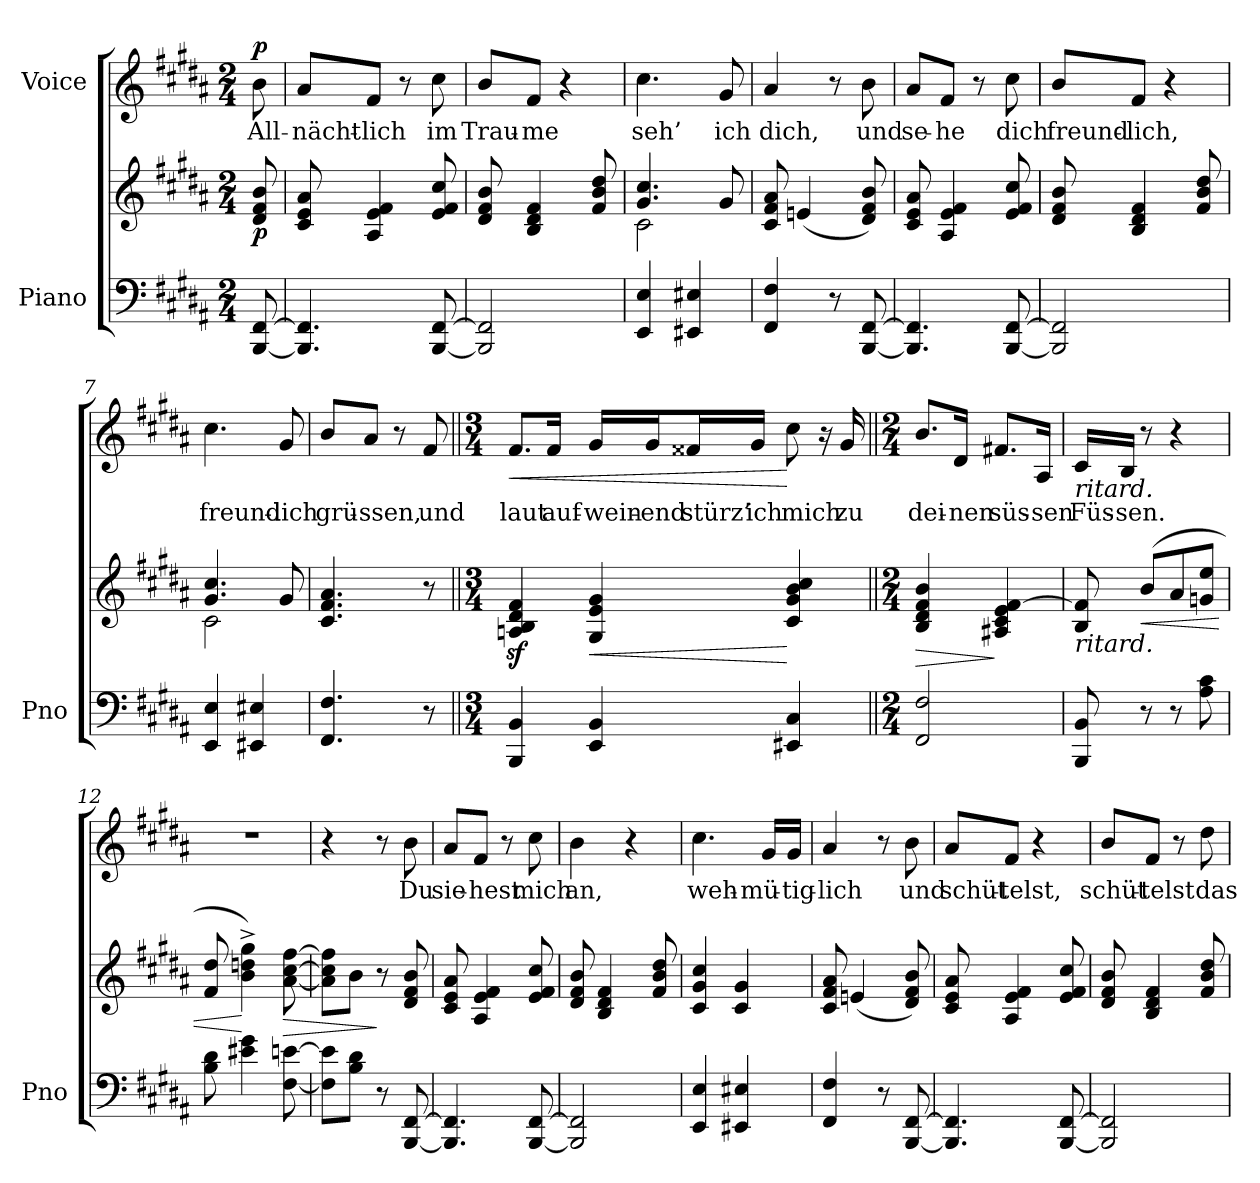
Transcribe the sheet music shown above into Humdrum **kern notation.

**kern	**kern	**dynam	**kern	**text	**dynam
*part2	*part2	*part2	*part1	*part1	*part1
*staff3	*staff2	*staff2/3	*staff1	*staff1	*staff1
*I"Piano	*	*	*I"Voice	*	*
*I'Pno	*	*	*	*	*
*clefF4	*clefG2	*	*clefG2	*	*
*k[f#c#g#d#a#]	*k[f#c#g#d#a#]	*	*k[f#c#g#d#a#]	*	*
*M2/4	*M2/4	*	*M2/4	*	*
=	=	=	=	=	=
!	!	!LO:DY:b	!	!LO:LY:b	!LO:DY:a
[8BBB/ [8FF#/	8d#/ 8f#/ 8b/	p	8b\	All-	p
=1	=1	=1	=1	=1	=1
!	!	!	!	!LO:LY:b	!
4.BBB/] 4.FF#/]	8c#/ 8e/ 8a#/	.	8a#/L	-nächt-	.
!	!	!	!	!LO:LY:b	!
.	4A#/ 4e/ 4f#/	.	8f#/J	-lich	.
.	.	.	8r	.	.
!	!	!	!	!LO:LY:b	!
[8BBB/ [8FF#/	8e/ 8f#/ 8cc#/	.	8cc#\	im	.
=2	=2	=2	=2	=2	=2
!	!	!	!	!LO:LY:b	!
2BBB/] 2FF#/]	8d#/ 8f#/ 8b/	.	8b/L	Trau-	.
!	!	!	!	!LO:LY:b	!
.	4B/ 4d#/ 4f#/	.	8f#/J	-me	.
.	.	.	4r	.	.
.	8f#/ 8b/ 8dd#/	.	.	.	.
=3	=3	=3	=3	=3	=3
*	*^	*	*	*	*
!	!	!	!	!	!LO:LY:b	!
4EE/ 4E/	4.g#/ 4.cc#/	2c#\	.	4.cc#\	seh’	.
4EE#X/ 4E#X/	.	.	.	.	.	.
!	!	!	!	!	!LO:LY:b	!
.	8g#/	.	.	8g#/	ich	.
*	*v	*v	*	*	*	*
=4	=4	=4	=4	=4	=4
!	!	!	!	!LO:LY:b	!
4FF#/ 4F#/	8c#/ 8f#/ 8a#/	.	4a#/	dich,	.
.	(4en/	.	.	.	.
8r	.	.	8r	.	.
!	!	!	!	!LO:LY:b	!
[8BBB/ [8FF#/	8d#/ 8f#/ 8b/)	.	8b\	und	.
!!LO:LB:g=z
=5	=5	=5	=5	=5	=5
!	!	!	!	!LO:LY:b	!
4.BBB/] 4.FF#/]	8c#/ 8e/ 8a#/	.	8a#/L	se-	.
!	!	!	!	!LO:LY:b	!
.	4A#/ 4e/ 4f#/	.	8f#/J	-he	.
.	.	.	8r	.	.
!	!	!	!	!LO:LY:b	!
[8BBB/ [8FF#/	8e/ 8f#/ 8cc#/	.	8cc#\	dich	.
=6	=6	=6	=6	=6	=6
!	!	!	!	!LO:LY:b	!
2BBB/] 2FF#/]	8d#/ 8f#/ 8b/	.	8b/L	freund-	.
!	!	!	!	!LO:LY:b	!
.	4B/ 4d#/ 4f#/	.	8f#/J	-lich,	.
.	.	.	4r	.	.
.	8f#/ 8b/ 8dd#/	.	.	.	.
=7	=7	=7	=7	=7	=7
*	*^	*	*	*	*
!	!	!	!	!	!LO:LY:b	!
4EE/ 4E/	4.g#/ 4.cc#/	2c#\	.	4.cc#\	freund-	.
4EE#X/ 4E#X/	.	.	.	.	.	.
!	!	!	!	!	!LO:LY:b	!
.	8g#/	.	.	8g#/	-lich	.
*	*v	*v	*	*	*	*
=8	=8	=8	=8	=8	=8
!	!	!	!	!LO:LY:b	!
4.FF#/ 4.F#/	4.c#/ 4.f#/ 4.a#/	.	8b/L	grü-	.
!	!	!	!	!LO:LY:b	!
.	.	.	8a#/J	-ssen,	.
.	.	.	8r	.	.
!	!	!	!	!LO:LY:b	!
8r	8r	.	8f#/	und	.
=9||	=9||	=9||	=9||	=9||	=9||
*M3/4	*M3/4	*	*M3/4	*	*
!	!	!	!	!LO:LY:b	!LO:HP:b
4BBB/ 4BB/	4An/z< 4B/z< 4d#/z< 4f#/z<	.	8.f#/L	laut	<
!	!	!	!	!LO:LY:b	!
.	.	.	16f#/Jk	auf-	.
!	!	!LO:HP:b	!	!LO:LY:b	!
4EE/ 4BB/	4G#/ 4e/ 4g#/	<	16g#/LL	-wein-	.
!	!	!	!	!LO:LY:b	!
.	.	.	16g#/J	-end	.
!	!	!	!	!LO:LY:b	!
.	.	.	16f##X/L	stürz’	.
!	!	!	!	!LO:LY:b	!
.	.	.	16g#/JJ	ich	.
!	!	!	!	!LO:LY:b	!
4EE#X/ 4C#/	4c#/ 4g#/ 4b/ 4cc#/	[	8cc#\	mich	[
.	.	.	16r	.	.
!	!	!	!	!LO:LY:b	!
.	.	.	16g#/	zu	.
!!LO:LB:g=z
=10||	=10||	=10||	=10||	=10||	=10||
*M2/4	*M2/4	*	*M2/4	*	*
!	!	!LO:HP:b	!	!LO:LY:b	!
2FF#/ 2F#/	4B/ 4d#/ 4f#/ 4b/	>	8.b/L	dei-	.
!	!	!	!	!LO:LY:b	!
.	.	.	16d#/Jk	-nen	.
!	!	!	!	!LO:LY:b	!
.	4A#X/ 4c#/ 4e/ [4f#/	]	8.f#X/L	süs-	.
!	!	!	!	!LO:LY:b	!
.	.	.	16A#/Jk	-sen	.
=11	=11	=11	=11	=11	=11
!	!	!	!LO:TX:b:i:t=ritard.	!	!
!	!LO:TX:b:i:t=ritard.	!	!	!	!
!	!	!	!	!LO:LY:b	!
8BBB/ 8BB/	8B/ 8f#/]	.	16c#/LL	Füs-	.
!	!	!	!	!LO:LY:b	!
.	.	.	16B/JJ	-sen.	.
!	!	!LO:HP:b	!	!	!
8r	(>8b/L	<	8r	.	.
8r	8a#/	.	4r	.	.
8A#\ 8c#\	8gn/ 8ee/J	.	.	.	.
=12	=12	=12	=12	=12	=12
8B\ 8d#\	8f#/ 8dd#/	.	2r	.	.
4e#X\ 4g#\	4b\^< 4ddn\^< 4gg#\^<)	[	.	.	.
!	!	!LO:HP:b	!	!	!
[8F#\ [8en\	[8a#\ [<8cc#\ [8ff#\	>	.	.	.
=13	=13	=13	=13	=13	=13
8F#\] 8e\]L	8a#\] 8cc#\] 8ff#\]L	.	4r	.	.
8B\ 8d#\J	8b\J	.	.	.	.
8r	8r	]	8r	.	.
!	!	!	!	!LO:LY:b	!
[8BBB/ [8FF#/	8d#/ 8f#/ 8b/	.	8b\	Du	.
=14	=14	=14	=14	=14	=14
!	!	!	!	!LO:LY:b	!
4.BBB/] 4.FF#/]	8c#/ 8e/ 8a#/	.	8a#/L	sie-	.
!	!	!	!	!LO:LY:b	!
.	4A#/ 4e/ 4f#/	.	8f#/J	-hest	.
.	.	.	8r	.	.
!	!	!	!	!LO:LY:b	!
[8BBB/ [8FF#/	8e/ 8f#/ 8cc#/	.	8cc#\	mich	.
!!LO:LB:g=z
=15	=15	=15	=15	=15	=15
!	!	!	!	!LO:LY:b	!
2BBB/] 2FF#/]	8d#/ 8f#/ 8b/	.	4b\	an,	.
.	4B/ 4d#/ 4f#/	.	.	.	.
.	.	.	4r	.	.
.	8f#/ 8b/ 8dd#/	.	.	.	.
=16	=16	=16	=16	=16	=16
!	!	!	!	!LO:LY:b	!
4EE/ 4E/	4c#/ 4g#/ 4cc#/	.	4.cc#\	weh-	.
4EE#X/ 4E#X/	4c#/ 4g#/	.	.	.	.
!	!	!	!	!LO:LY:b	!
.	.	.	16g#/LL	-mü-	.
!	!	!	!	!LO:LY:b	!
.	.	.	16g#/JJ	-tig-	.
=17	=17	=17	=17	=17	=17
!	!	!	!	!LO:LY:b	!
4FF#/ 4F#/	8c#/ 8f#/ 8a#/	.	4a#/	-lich	.
.	(4en/	.	.	.	.
8r	.	.	8r	.	.
!	!	!	!	!LO:LY:b	!
[8BBB/ [8FF#/	8d#/ 8f#/ 8b/)	.	8b\	und	.
=18	=18	=18	=18	=18	=18
!	!	!	!	!LO:LY:b	!
4.BBB/] 4.FF#/]	8c#/ 8e/ 8a#/	.	8a#/L	schüt-	.
!	!	!	!	!LO:LY:b	!
.	4A#/ 4e/ 4f#/	.	8f#/J	-telst,	.
.	.	.	4r	.	.
[8BBB/ [8FF#/	8e/ 8f#/ 8cc#/	.	.	.	.
=19	=19	=19	=19	=19	=19
!	!	!	!	!LO:LY:b	!
2BBB/] 2FF#/]	8d#/ 8f#/ 8b/	.	8b/L	schüt-	.
!	!	!	!	!LO:LY:b	!
.	4B/ 4d#/ 4f#/	.	8f#/J	-telst	.
.	.	.	8r	.	.
!	!	!	!	!LO:LY:b	!
.	8f#/ 8b/ 8dd#/	.	8dd#\	das	.
=	=	=	=	=	=
*-	*-	*-	*-	*-	*-
